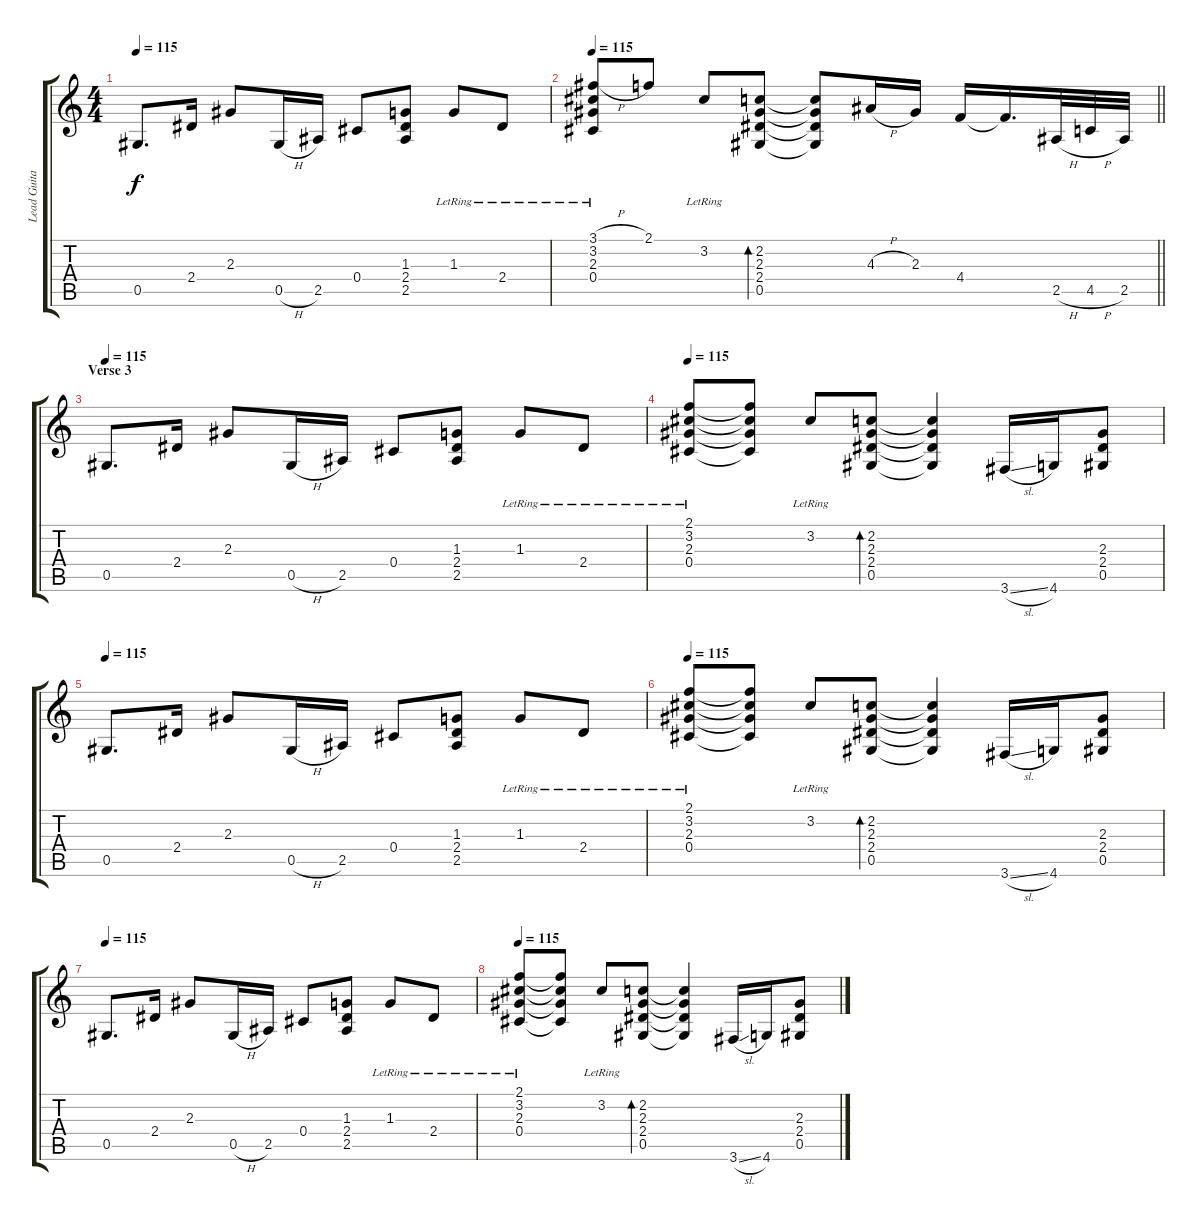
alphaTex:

\track ("Lead Guitar (12 strings)" "Lead Guita") {instrument acousticguitarsteel}
\staff {score tabs}
\tuning (Eb4 Bb3 Gb3 Db3 Ab2 Eb2) {hide}
\ts (4 4)
\tempo 115
\clef g2
\ks c
0.5.8{d dy f} 2.4.16 2.3.8 0.5{h}.16 2.5.16 0.4.8 (1.3 2.4 2.5).8 1.3{lr}.8 2.4{lr}.8 |
\tempo 115
\barLineRight lightlight
(3.1{h} 3.2 2.3{lr} 0.4{lr}).8 2.1.8 3.2{lr}.8 (2.2 2.3 2.4 0.5).8{bd 120} (2.2{t} 2.3{t} 2.4{t} 0.5{t}).8 4.3{h}.16 2.3.16 4.4.16 4.4{t}.16{d} 2.5{h}.32 4.5{h}.32 2.5.32 |
\section ("" "Verse 3")
\tempo 115
0.5.8{d} 2.4.16 2.3.8 0.5{h}.16 2.5.16 0.4.8 (1.3 2.4 2.5).8 1.3{lr}.8 2.4{lr}.8 |
\tempo 115
(2.1{lr} 3.2 2.3{lr} 0.4{lr}).8 (2.1{t} 3.2{t} 2.3{t} 0.4{t}).8 3.2{lr}.8 (2.2 2.3 2.4 0.5).8{bd 120} (2.2{t} 2.3{t} 2.4{t} 0.5{t}).4 3.6{sl}.16 4.6.16 (2.3 2.4 0.5).8 |
\tempo 115
0.5.8{d} 2.4.16 2.3.8 0.5{h}.16 2.5.16 0.4.8 (1.3 2.4 2.5).8 1.3{lr}.8 2.4{lr}.8 |
\tempo 115
(2.1{lr} 3.2 2.3{lr} 0.4{lr}).8 (2.1{t} 3.2{t} 2.3{t} 0.4{t}).8 3.2{lr}.8 (2.2 2.3 2.4 0.5).8{bd 120} (2.2{t} 2.3{t} 2.4{t} 0.5{t}).4 3.6{sl}.16 4.6.16 (2.3 2.4 0.5).8 |
\tempo 115
0.5.8{d} 2.4.16 2.3.8 0.5{h}.16 2.5.16 0.4.8 (1.3 2.4 2.5).8 1.3{lr}.8 2.4{lr}.8 |
\tempo 115
(2.1{lr} 3.2 2.3{lr} 0.4{lr}).8 (2.1{t} 3.2{t} 2.3{t} 0.4{t}).8 3.2{lr}.8 (2.2 2.3 2.4 0.5).8{bd 120} (2.2{t} 2.3{t} 2.4{t} 0.5{t}).4 3.6{sl}.16 4.6.16 (2.3 2.4 0.5).8
